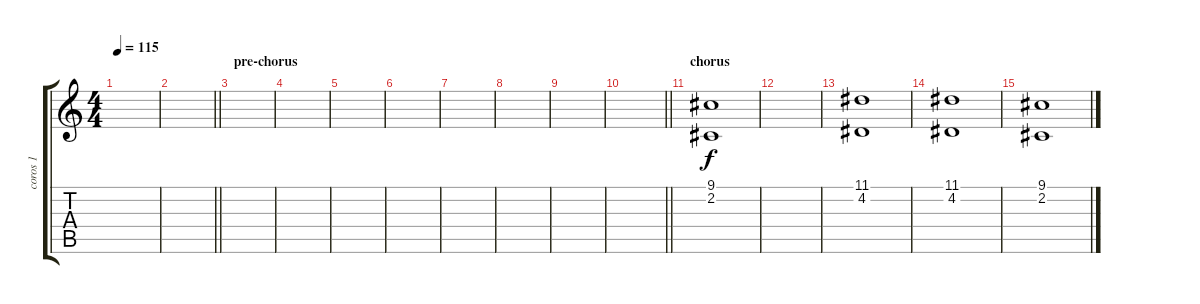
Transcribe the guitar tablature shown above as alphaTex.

\track ("coros 1" "coros 1") {instrument panflute}
\staff {score tabs}
\tuning (E4 B3 G3 D3 A2 E2) {hide}
\ts (4 4)
\tempo 115
\clef g2
\ks c
|
\barLineRight lightlight
|
\section ("" "pre-chorus")
|
|
|
|
|
|
|
\barLineRight lightlight
|
\section ("" "chorus")
(9.1 2.2).1 |
|
(11.1 4.2).1 |
(11.1 4.2).1 |
(9.1 2.2).1
